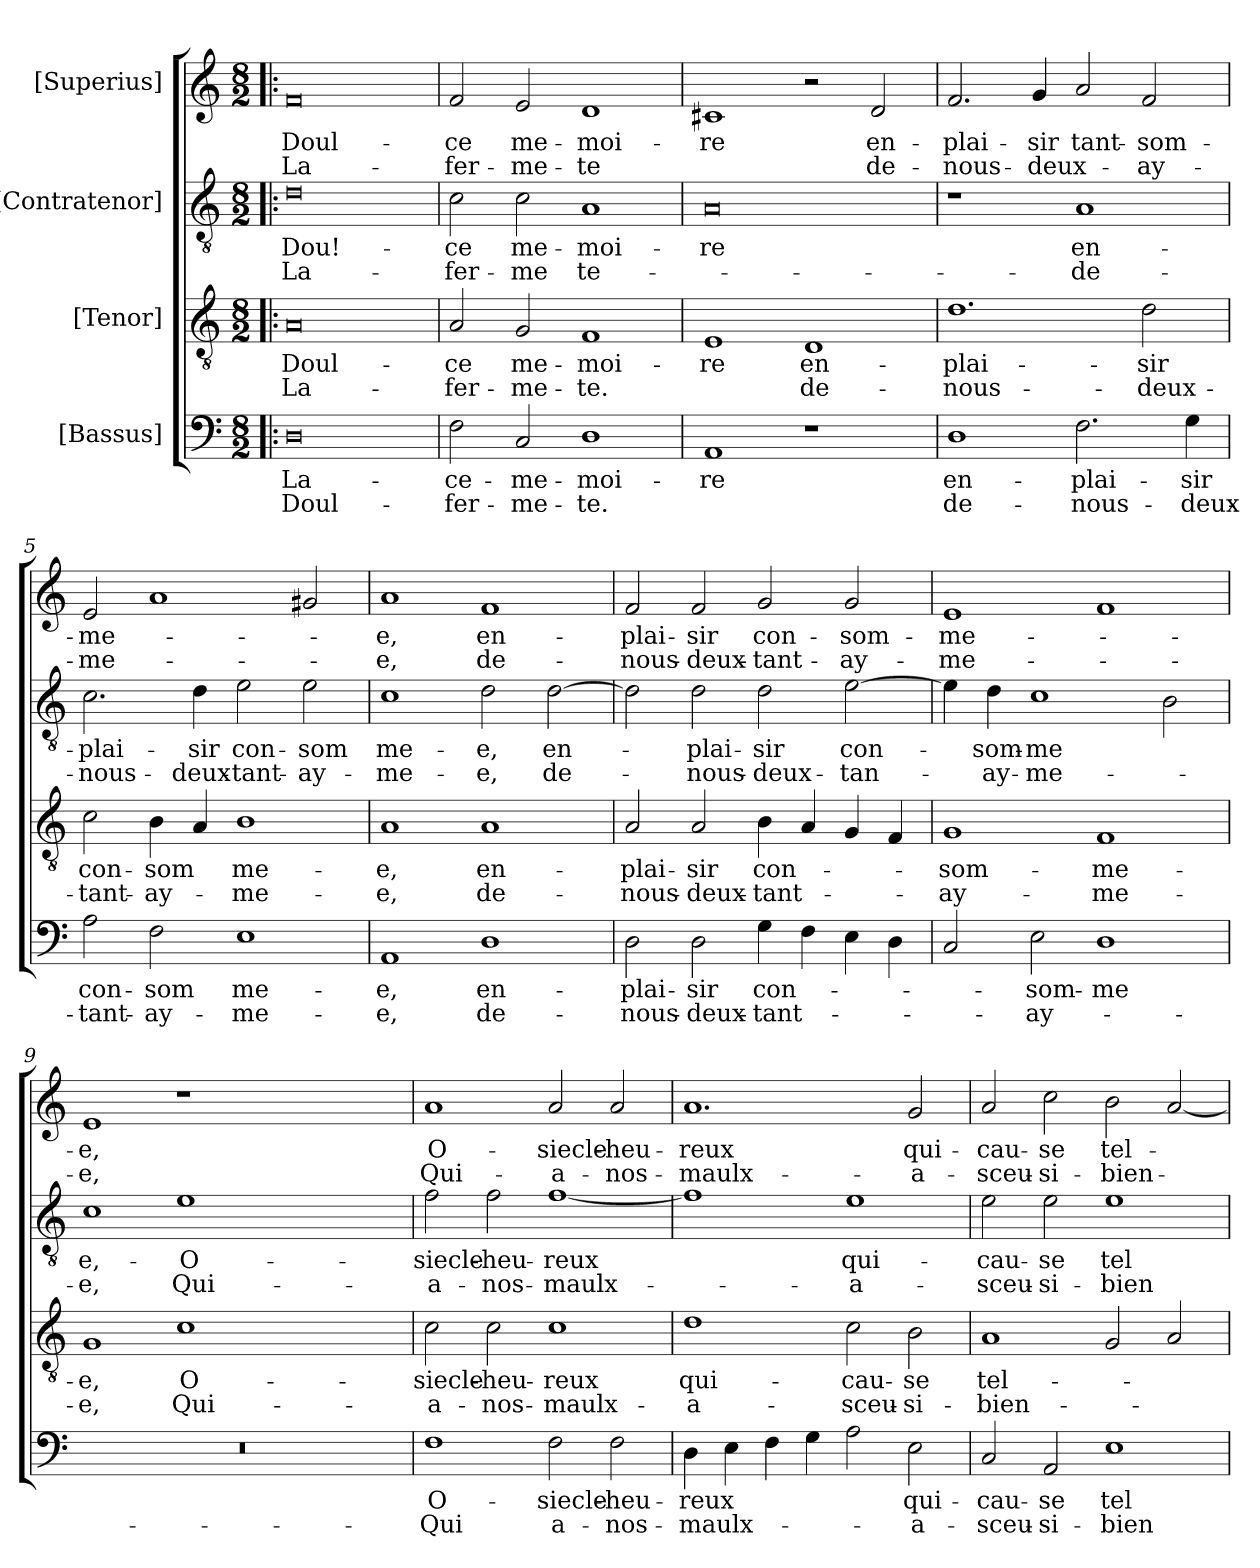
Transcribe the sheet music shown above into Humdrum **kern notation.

**kern	**text	**text	**kern	**text	**text	**kern	**text	**text	**kern	**text	**text
*part4	*part4	*part4	*part3	*part3	*part3	*part2	*part2	*part2	*part1	*part1	*part1
*staff4	*staff4	*staff4	*staff3	*staff3	*staff3	*staff2	*staff2	*staff2	*staff1	*staff1	*staff1
*I"[Bassus]	*	*	*I"[Tenor]	*	*	*I"[Contratenor]	*	*	*I"[Superius]	*	*
*clefF4	*	*	*clefGv2	*	*	*clefGv2	*	*	*clefG2	*	*
*k[]	*	*	*k[]	*	*	*k[]	*	*	*k[]	*	*
*M8/2	*	*	*M8/2	*	*	*M8/2	*	*	*M8/2	*	*
=1!|:	=1!|:	=1!|:	=1!|:	=1!|:	=1!|:	=1!|:	=1!|:	=1!|:	=1!|:	=1!|:	=1!|:
0D/	La-	Doul-	0A/	Doul-	La-	0d/	Dou!-	La-	0f/	Doul-	La-
=2	=2	=2	=2	=2	=2	=2	=2	=2	=2	=2	=2
2F\	ce-	-fer-	2A/	-ce	fer-	2c\	-ce	fer-	2f/	-ce	fer-
2C/	me-	-me-	2G/	me-	-me-	2c\	me-	-me	2e/	me-	-me-
1D/	-moi-	-te.	1F/	-moi-	-te.	1A/	-moi-	te-	1d/	-moi-	-te
=3	=3	=3	=3	=3	=3	=3	=3	=3	=3	=3	=3
1AA/	-re	.	1E/	-re	.	0A/	-re	.	1c#X/	-re	.
1r	.	.	1D/	en-	de-	.	.	.	2r	.	.
.	.	.	.	.	.	.	.	.	2d/	en-	de-
=4	=4	=4	=4	=4	=4	=4	=4	=4	=4	=4	=4
1D/	en-	de-	1.d/	plai-	nous-	1r	.	.	2.f/	plai-	nous-
.	.	.	.	.	.	.	.	.	4g/	-sir	deux-
2.F\	plai-	nous-	.	.	.	1A/	en-	de-	2a/	tant-	.
.	.	.	2d\	-sir	deux-	.	.	.	2f/	som-	ay-
4G\	-sir	deux-	.	.	.	.	.	.	.	.	.
=5	=5	=5	=5	=5	=5	=5	=5	=5	=5	=5	=5
2A\	con-	tant-	2c\	con-	tant-	2.c\	plai-	nous-	2e/	-me-	-me-
2F\	-som	ay-	4B\	-som	ay-	.	.	.	1a/	.	.
.	.	.	4A/	.	.	4d\	-sir	deux-	.	.	.
1E/	me-	-me-	1B\	me-	-me-	2e\	con-	tant-	.	.	.
.	.	.	.	.	.	2e\	-som	ay-	2g#X/	.	.
=6	=6	=6	=6	=6	=6	=6	=6	=6	=6	=6	=6
1AA/	-e,	-e,	1A/	-e,	-e,	1c/	me-	-me-	1a/	-e,	-e,
1D/	en-	de-	1A/	en-	de-	2d\	-e,	-e,	1f/	en-	de-
.	.	.	.	.	.	[2d\	en-	de-	.	.	.
=7	=7	=7	=7	=7	=7	=7	=7	=7	=7	=7	=7
2D\	plai-	nous-	2A/	plai-	nous-	2d\]	.	.	2f/	plai-	nous-
2D\	-sir	deux-	2A/	-sir	deux-	2d\	plai-	nous-	2f/	-sir	deux-
4G\	con-	tant-	4B\	con-	tant-	2d\	-sir	deux-	2g/	con-	tant-
4F\	.	.	4A/	.	.	.	.	.	.	.	.
4E\	.	.	4G/	.	.	[2e\	con-	tan-	2g/	-som-	ay-
4D\	.	.	4F/	.	.	.	.	.	.	.	.
=8	=8	=8	=8	=8	=8	=8	=8	=8	=8	=8	=8
2C/	.	.	1G/	-som-	ay-	4e\]	.	.	1e/	-me-	-me-
.	.	.	.	.	.	4d\	-som-	ay-	.	.	.
2E\	-som-	ay-	.	.	.	1c/	-me	-me-	.	.	.
1D/	-me	.	1F/	-me-	-me-	.	.	.	1f/	.	.
.	.	.	.	.	.	2B\	.	.	.	.	.
=9	=9	=9	=9	=9	=9	=9	=9	=9	=9	=9	=9
!LO:N:vis=0	!	!	!	!	!	!	!	!	!	!	!
00r	.	.	1G/	-e,	-e,	1c/	e,-	-e,	1e/	-e,	-e,
.	.	.	1c/	O-	Qui-	1e/	O-	Qui-	1r	.	.
.	.	.	0ryy	.	.	0ryy	.	.	0ryy	.	.
=10	=10	=10	=10	=10	=10	=10	=10	=10	=10	=10	=10
1F/	O-	-Qui	2c\	siecle-	a-	2f\	siecle-	a-	1a/	O-	Qui-
.	.	.	2c\	heu-	nos-	2f\	heu-	nos-	.	.	.
2F\	siecle-	a-	1c/	-reux	maulx-	[1f/	-reux	maulx-	2a/	siecle-	a-
2F\	heu-	nos-	.	.	.	.	.	.	2a/	heu-	nos-
=11	=11	=11	=11	=11	=11	=11	=11	=11	=11	=11	=11
4D\	-reux	maulx-	1d/	qui-	a-	1f/]	.	.	1.a/	-reux	maulx-
4E\	.	.	.	.	.	.	.	.	.	.	.
4F\	.	.	.	.	.	.	.	.	.	.	.
4G\	.	.	.	.	.	.	.	.	.	.	.
2A\	.	.	2c\	cau-	sceu-	1e/	qui-	a-	.	.	.
2E\	qui-	a-	2B\	-se	si-	.	.	.	2g/	qui-	a-
=12	=12	=12	=12	=12	=12	=12	=12	=12	=12	=12	=12
2C/	cau-	sceu-	1A/	tel-	bien-	2e\	cau-	sceu-	2a/	cau-	sceu-
2AA/	-se	si-	.	.	.	2e\	-se	si-	2cc\	-se	si-
1E/	tel-	bien-	2G/	.	.	1e/	tel-	bien-	2b\	tel-	bien-
.	.	.	2A/	.	.	.	.	.	[2a/	.	.
=	=	=	=	=	=	=	=	=	=	=	=
*-	*-	*-	*-	*-	*-	*-	*-	*-	*-	*-	*-
